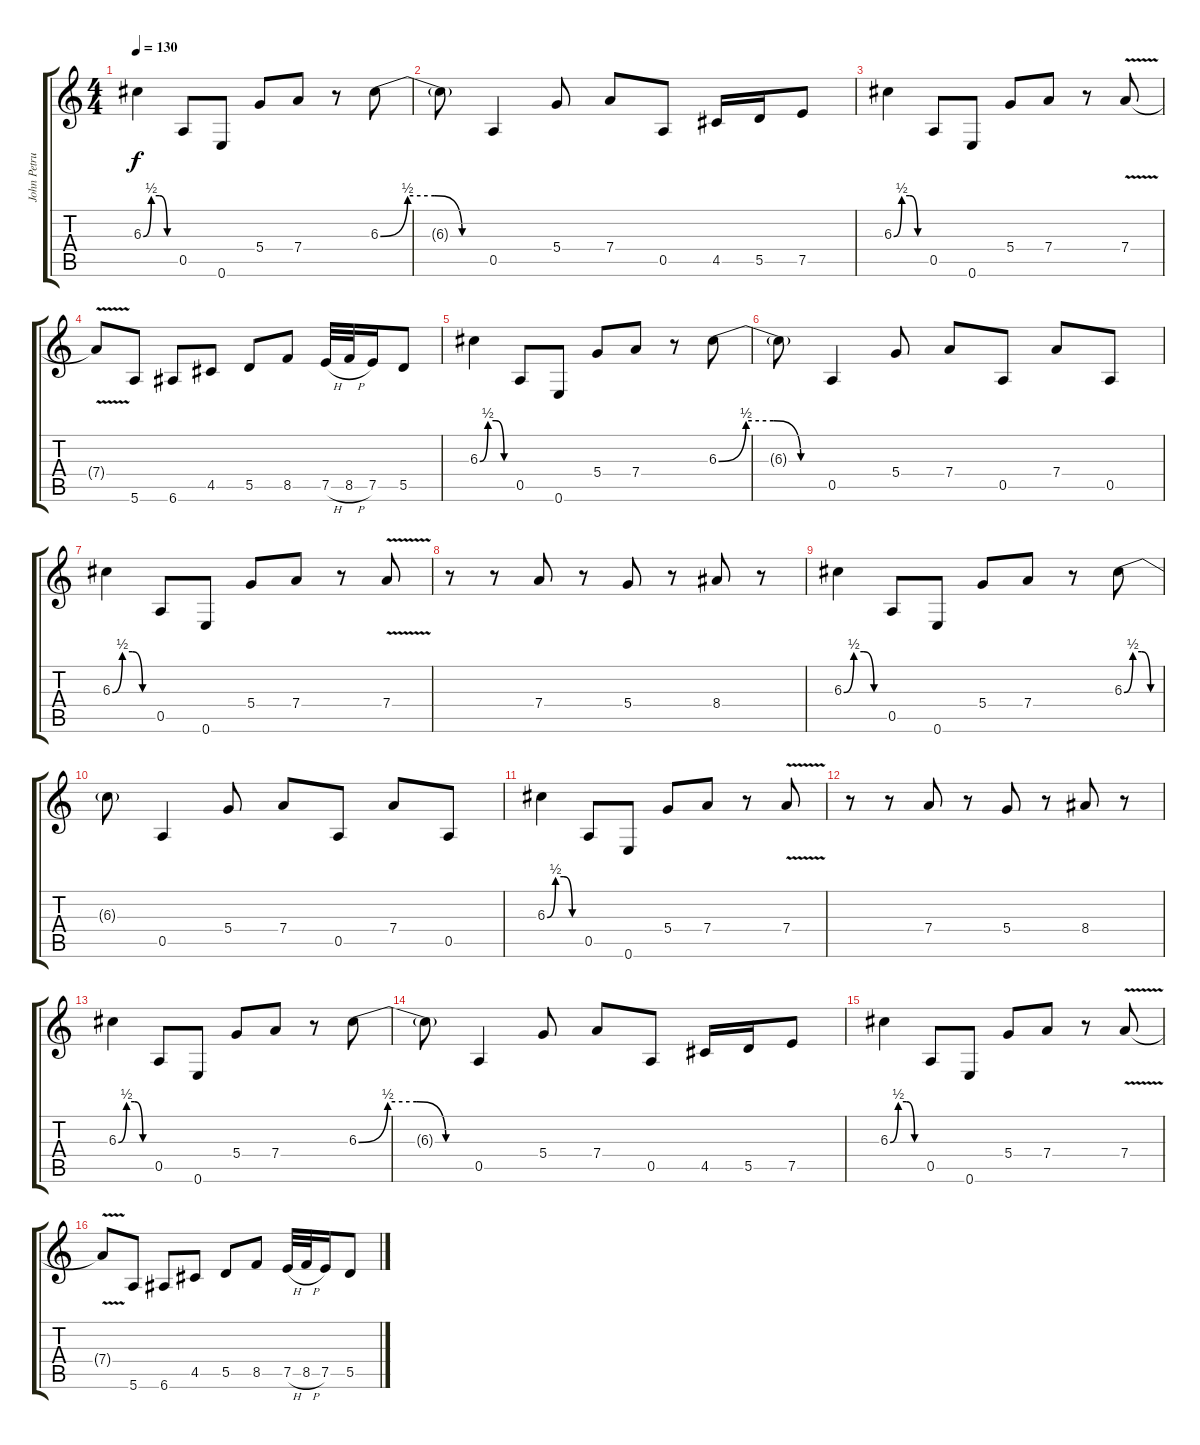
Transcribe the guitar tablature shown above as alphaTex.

\track ("John Petrucci" "John Petru") {instrument distortionguitar}
\staff {score tabs}
\tuning (E4 B3 G3 D3 A2 E2) {hide}
\ts (4 4)
\tempo 130
\clef g2
\ks c
6.3{be (custom 0 0 15 2 30 2 45 0 60 0)}.4{dy f} 0.5.8 0.6.8 5.4.8 7.4.8 r.8 6.3{be (custom 0 0 15 2 30 2 45 0 60 0)}.8 |
6.3{t}.8 0.5.4 5.4.8 7.4.8 0.5.8 4.5.16 5.5.16 7.5.8 |
6.3{be (custom 0 0 15 2 30 2 45 0 60 0)}.4 0.5.8 0.6.8 5.4.8 7.4.8 r.8 7.4{v}.8 |
7.4{t}.8 5.6.8 6.6.8 4.5.8 5.5.8 8.5.8 7.5{h}.32 8.5{h}.32 7.5.16 5.5.8 |
6.3{be (custom 0 0 15 2 30 2 45 0 60 0)}.4 0.5.8 0.6.8 5.4.8 7.4.8 r.8 6.3{be (custom 0 0 15 2 30 2 45 0 60 0)}.8 |
6.3{t}.8 0.5.4 5.4.8 7.4.8 0.5.8 7.4.8 0.5.8 |
6.3{be (custom 0 0 15 2 30 2 45 0 60 0)}.4 0.5.8 0.6.8 5.4.8 7.4.8 r.8 7.4{v}.8 |
r.8 r.8 7.4.8 r.8 5.4.8 r.8 8.4.8 r.8 |
6.3{be (custom 0 0 15 2 30 2 45 0 60 0)}.4 0.5.8 0.6.8 5.4.8 7.4.8 r.8 6.3{be (custom 0 0 15 2 30 2 45 0 60 0)}.8 |
6.3{t}.8 0.5.4 5.4.8 7.4.8 0.5.8 7.4.8 0.5.8 |
6.3{be (custom 0 0 15 2 30 2 45 0 60 0)}.4 0.5.8 0.6.8 5.4.8 7.4.8 r.8 7.4{v}.8 |
r.8 r.8 7.4.8 r.8 5.4.8 r.8 8.4.8 r.8 |
6.3{be (custom 0 0 15 2 30 2 45 0 60 0)}.4 0.5.8 0.6.8 5.4.8 7.4.8 r.8 6.3{be (custom 0 0 15 2 30 2 45 0 60 0)}.8 |
6.3{t}.8 0.5.4 5.4.8 7.4.8 0.5.8 4.5.16 5.5.16 7.5.8 |
6.3{be (custom 0 0 15 2 30 2 45 0 60 0)}.4 0.5.8 0.6.8 5.4.8 7.4.8 r.8 7.4{v}.8 |
7.4{t}.8 5.6.8 6.6.8 4.5.8 5.5.8 8.5.8 7.5{h}.32 8.5{h}.32 7.5.16 5.5.8
